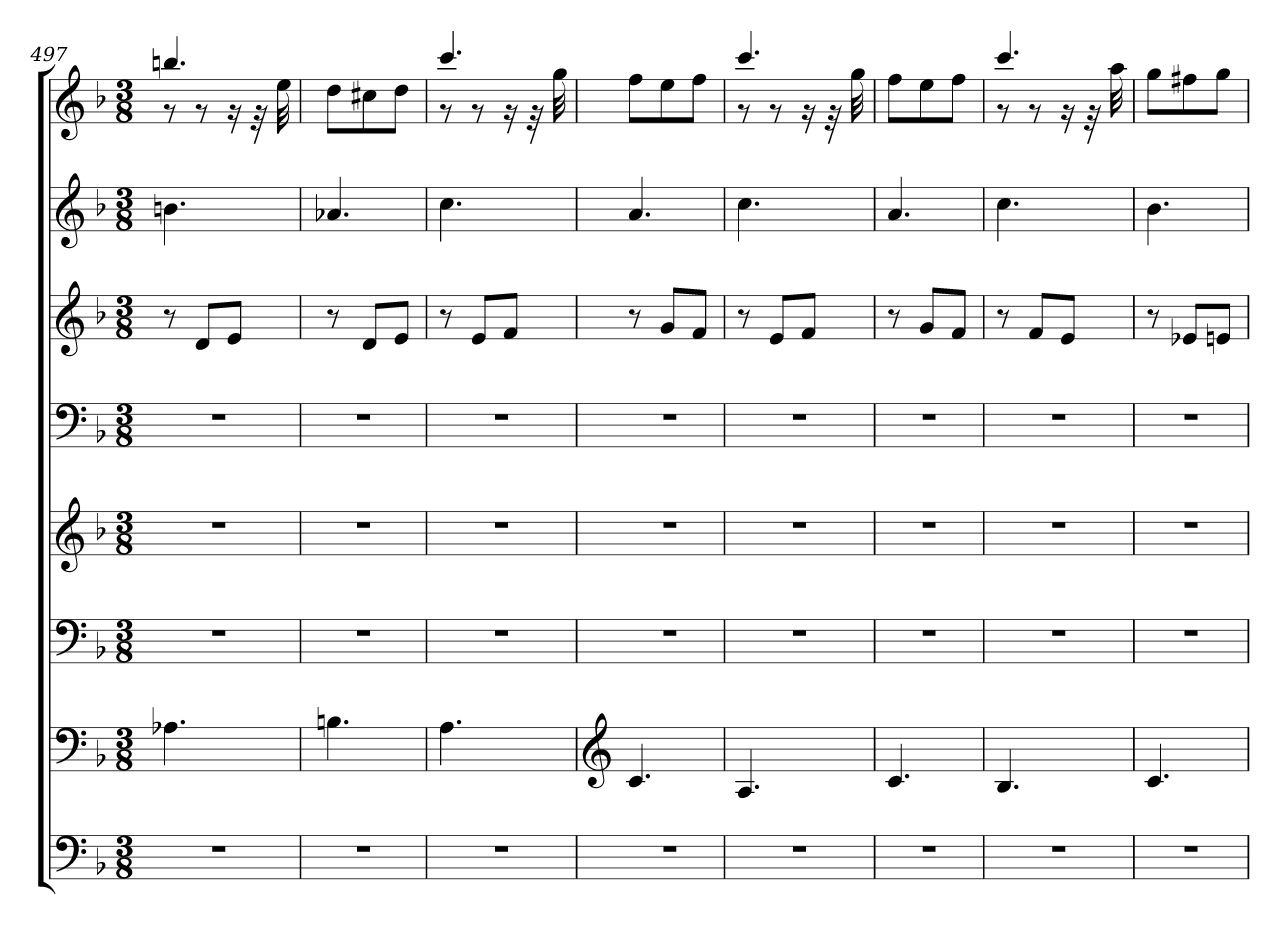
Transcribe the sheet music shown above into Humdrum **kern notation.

**kern	**kern	**kern	**kern	**kern	**kern	**kern	**kern
*part5	*part5	*part4	*part4	*part3	*part3	*part2	*part1
*staff8	*staff7	*staff6	*staff5	*staff4	*staff3	*staff2	*staff1
*clefF4	*clefF4	*clefF4	*clefG2	*clefF4	*clefG2	*clefG2	*clefG2
*k[b-]	*k[b-]	*k[b-]	*k[b-]	*k[b-]	*k[b-]	*k[b-]	*k[b-]
*M3/8	*M3/8	*M3/8	*M3/8	*M3/8	*M3/8	*M3/8	*M3/8
=497	=497	=497	=497	=497	=497	=497	=497
*	*	*	*	*	*	*	*^
4.r	4.A-X\	4.r	4.r	4.r	8r	4.bn\	4.bbn/	8r
.	.	.	.	.	8d/L	.	.	8r
.	.	.	.	.	8e/J	.	.	16r
.	.	.	.	.	.	.	.	32r
.	.	.	.	.	.	.	.	32ee\
*	*	*	*	*	*	*	*v	*v
=498	=498	=498	=498	=498	=498	=498	=498
4.r	4.Bn\	4.r	4.r	4.r	8r	4.a-X/	8dd\L
.	.	.	.	.	8d/L	.	8cc#X\
.	.	.	.	.	8e/J	.	8dd\J
!!LO:PB:g=z
=499	=499	=499	=499	=499	=499	=499	=499
*	*	*	*	*	*	*	*MM154
*	*	*	*	*	*	*	*^
4.r	4.A\	4.r	4.r	4.r	8r	4.cc\	4.ccc/	8r
.	.	.	.	.	8e/L	.	.	8r
.	.	.	.	.	8f/J	.	.	16r
.	.	.	.	.	.	.	.	32r
.	.	.	.	.	.	.	.	32gg\
*	*	*	*	*	*	*	*v	*v
=500	=500	=500	=500	=500	=500	=500	=500
*	*clefG2	*	*	*	*	*	*
4.r	4.c/	4.r	4.r	4.r	8r	4.a/	8ff\L
.	.	.	.	.	8g/L	.	8ee\
.	.	.	.	.	8f/J	.	8ff\J
=501	=501	=501	=501	=501	=501	=501	=501
*	*	*	*	*	*	*	*^
4.r	4.A/	4.r	4.r	4.r	8r	4.cc\	4.ccc/	8r
.	.	.	.	.	8e/L	.	.	8r
.	.	.	.	.	8f/J	.	.	16r
.	.	.	.	.	.	.	.	32r
.	.	.	.	.	.	.	.	32gg\
*	*	*	*	*	*	*	*v	*v
=502	=502	=502	=502	=502	=502	=502	=502
4.r	4.c/	4.r	4.r	4.r	8r	4.a/	8ff\L
.	.	.	.	.	8g/L	.	8ee\
.	.	.	.	.	8f/J	.	8ff\J
=503	=503	=503	=503	=503	=503	=503	=503
*	*	*	*	*	*	*	*MM154
*	*	*	*	*	*	*	*^
4.r	4.B-/	4.r	4.r	4.r	8r	4.cc\	4.ccc/	8r
.	.	.	.	.	8f/L	.	.	8r
.	.	.	.	.	8e/J	.	.	16r
.	.	.	.	.	.	.	.	32r
.	.	.	.	.	.	.	.	32aa\
*	*	*	*	*	*	*	*v	*v
=504	=504	=504	=504	=504	=504	=504	=504
4.r	4.c/	4.r	4.r	4.r	8r	4.b-\	8gg\L
.	.	.	.	.	8e-X/L	.	8ff#X\
.	.	.	.	.	8en/J	.	8gg\J
=	=	=	=	=	=	=	=
*-	*-	*-	*-	*-	*-	*-	*-
